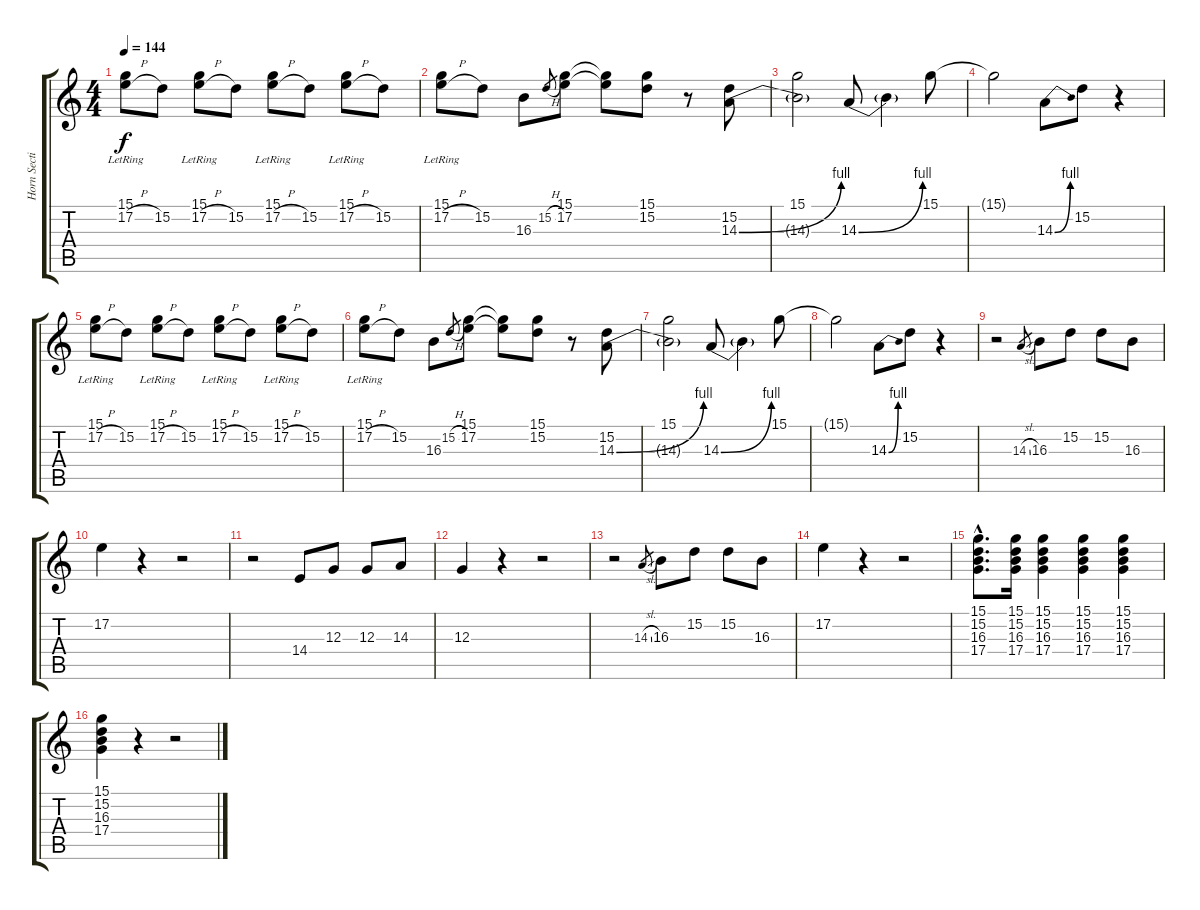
\track ("Horn Section" "Horn Secti") {instrument brasssection}
\staff {score tabs}
\tuning (E4 B3 G3 D3 A2 E2) {hide}
\ts (4 4)
\tempo 144
\clef g2
\ks c
(15.1{lr} 17.2{h}).8{dy f} 15.2.8 (15.1{lr} 17.2{h}).8 15.2.8 (15.1{lr} 17.2{h}).8 15.2.8 (15.1{lr} 17.2{h}).8 15.2.8 |
(15.1{lr} 17.2{h}).8 15.2.8 16.3.8 15.2{h}.8{gr} (15.1 17.2).8 (15.1{t} 17.2{t}).8 (15.1 15.2).8 r.8 (15.2 14.3{be (bend 0 0 60 4)}).8 |
(15.1 14.3{t}).2 14.3{be (bend 0 0 60 4)}.8 14.3{t}.4 15.1.8 |
15.1{t}.2 14.3{be (bend 0 0 60 4)}.8 15.2.8 r.4 |
(15.1{lr} 17.2{h}).8 15.2.8 (15.1{lr} 17.2{h}).8 15.2.8 (15.1{lr} 17.2{h}).8 15.2.8 (15.1{lr} 17.2{h}).8 15.2.8 |
(15.1{lr} 17.2{h}).8 15.2.8 16.3.8 15.2{h}.8{gr} (15.1 17.2).8 (15.1{t} 17.2{t}).8 (15.1 15.2).8 r.8 (15.2 14.3{be (bend 0 0 60 4)}).8 |
(15.1 14.3{t}).2 14.3{be (bend 0 0 60 4)}.8 14.3{t}.4 15.1.8 |
15.1{t}.2 14.3{be (bend 0 0 60 4)}.8 15.2.8 r.4 |
r.2 14.3{sl}.8{gr} 16.3.8 15.2.8 15.2.8 16.3.8 |
17.2.4 r.4 r.2 |
r.2 14.4.8 12.3.8 12.3.8 14.3.8 |
12.3.4 r.4 r.2 |
r.2 14.3{sl}.8{gr} 16.3.8 15.2.8 15.2.8 16.3.8 |
17.2.4 r.4 r.2 |
(15.1{hac} 15.2{hac} 16.3{hac} 17.4{hac}).8{d} (15.1 15.2 16.3 17.4).16 (15.1 15.2 16.3 17.4).4 (15.1 15.2 16.3 17.4).4 (15.1 15.2 16.3 17.4).4 |
(15.1 15.2 16.3 17.4).4 r.4 r.2
